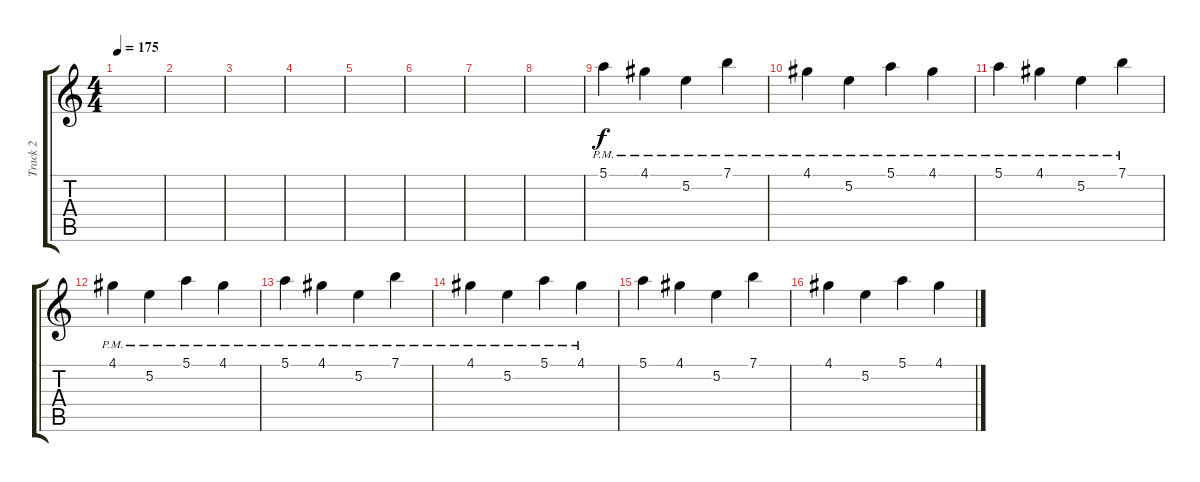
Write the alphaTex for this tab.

\track ("Track 2" "Track 2") {instrument distortionguitar}
\staff {score tabs}
\tuning (E4 B3 G3 D3 A2 D2) {hide}
\ts (4 4)
\tempo 175
\clef g2
\ks c
|
|
|
|
|
|
|
|
5.1{pm}.4 4.1{pm}.4 5.2{pm}.4 7.1{pm}.4 |
4.1{pm}.4 5.2{pm}.4 5.1{pm}.4 4.1{pm}.4 |
5.1{pm}.4 4.1{pm}.4 5.2{pm}.4 7.1{pm}.4 |
4.1{pm}.4 5.2{pm}.4 5.1{pm}.4 4.1{pm}.4 |
5.1{pm}.4 4.1{pm}.4 5.2{pm}.4 7.1{pm}.4 |
4.1{pm}.4 5.2{pm}.4 5.1{pm}.4 4.1{pm}.4 |
5.1.4 4.1.4 5.2.4 7.1.4 |
4.1.4 5.2.4 5.1.4 4.1.4
